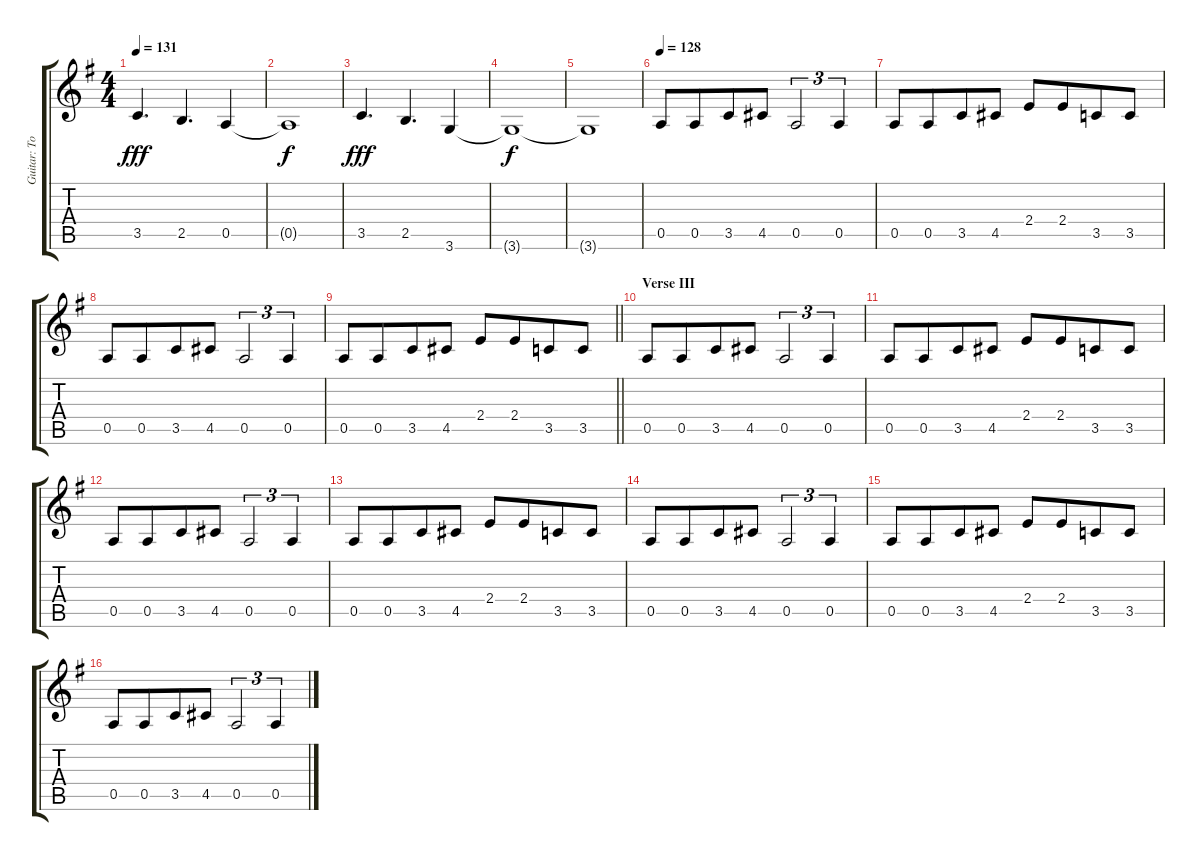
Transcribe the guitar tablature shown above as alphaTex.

\track ("Guitar: Tony" "Guitar: To") {instrument distortionguitar}
\staff {score tabs}
\tuning (E4 B3 G3 D3 A2 E2) {hide}
\ts (4 4)
\tempo 131
\clef g2
\ks g
3.5.4{d dy fff} 2.5.4{d} 0.5.4 |
0.5{t}.1{dy f} |
3.5.4{d dy fff} 2.5.4{d} 3.6.4 |
3.6{t}.1{dy f} |
3.6{t}.1 |
\tempo 128
0.5.8 0.5.8{beam merge} 3.5.8 4.5.8 0.5.2{tu (3 2)} 0.5.4{tu (3 2)} |
0.5.8 0.5.8{beam merge} 3.5.8 4.5.8 2.4.8 2.4.8{beam merge} 3.5.8 3.5.8 |
0.5.8 0.5.8{beam merge} 3.5.8 4.5.8 0.5.2{tu (3 2)} 0.5.4{tu (3 2)} |
\barLineRight lightlight
0.5.8 0.5.8{beam merge} 3.5.8 4.5.8 2.4.8 2.4.8{beam merge} 3.5.8 3.5.8 |
\section ("" "Verse III")
0.5.8 0.5.8{beam merge} 3.5.8 4.5.8 0.5.2{tu (3 2)} 0.5.4{tu (3 2)} |
0.5.8 0.5.8{beam merge} 3.5.8 4.5.8 2.4.8 2.4.8{beam merge} 3.5.8 3.5.8 |
0.5.8 0.5.8{beam merge} 3.5.8 4.5.8 0.5.2{tu (3 2)} 0.5.4{tu (3 2)} |
0.5.8 0.5.8{beam merge} 3.5.8 4.5.8 2.4.8 2.4.8{beam merge} 3.5.8 3.5.8 |
0.5.8 0.5.8{beam merge} 3.5.8 4.5.8 0.5.2{tu (3 2)} 0.5.4{tu (3 2)} |
0.5.8 0.5.8{beam merge} 3.5.8 4.5.8 2.4.8 2.4.8{beam merge} 3.5.8 3.5.8 |
0.5.8 0.5.8{beam merge} 3.5.8 4.5.8 0.5.2{tu (3 2)} 0.5.4{tu (3 2)}
